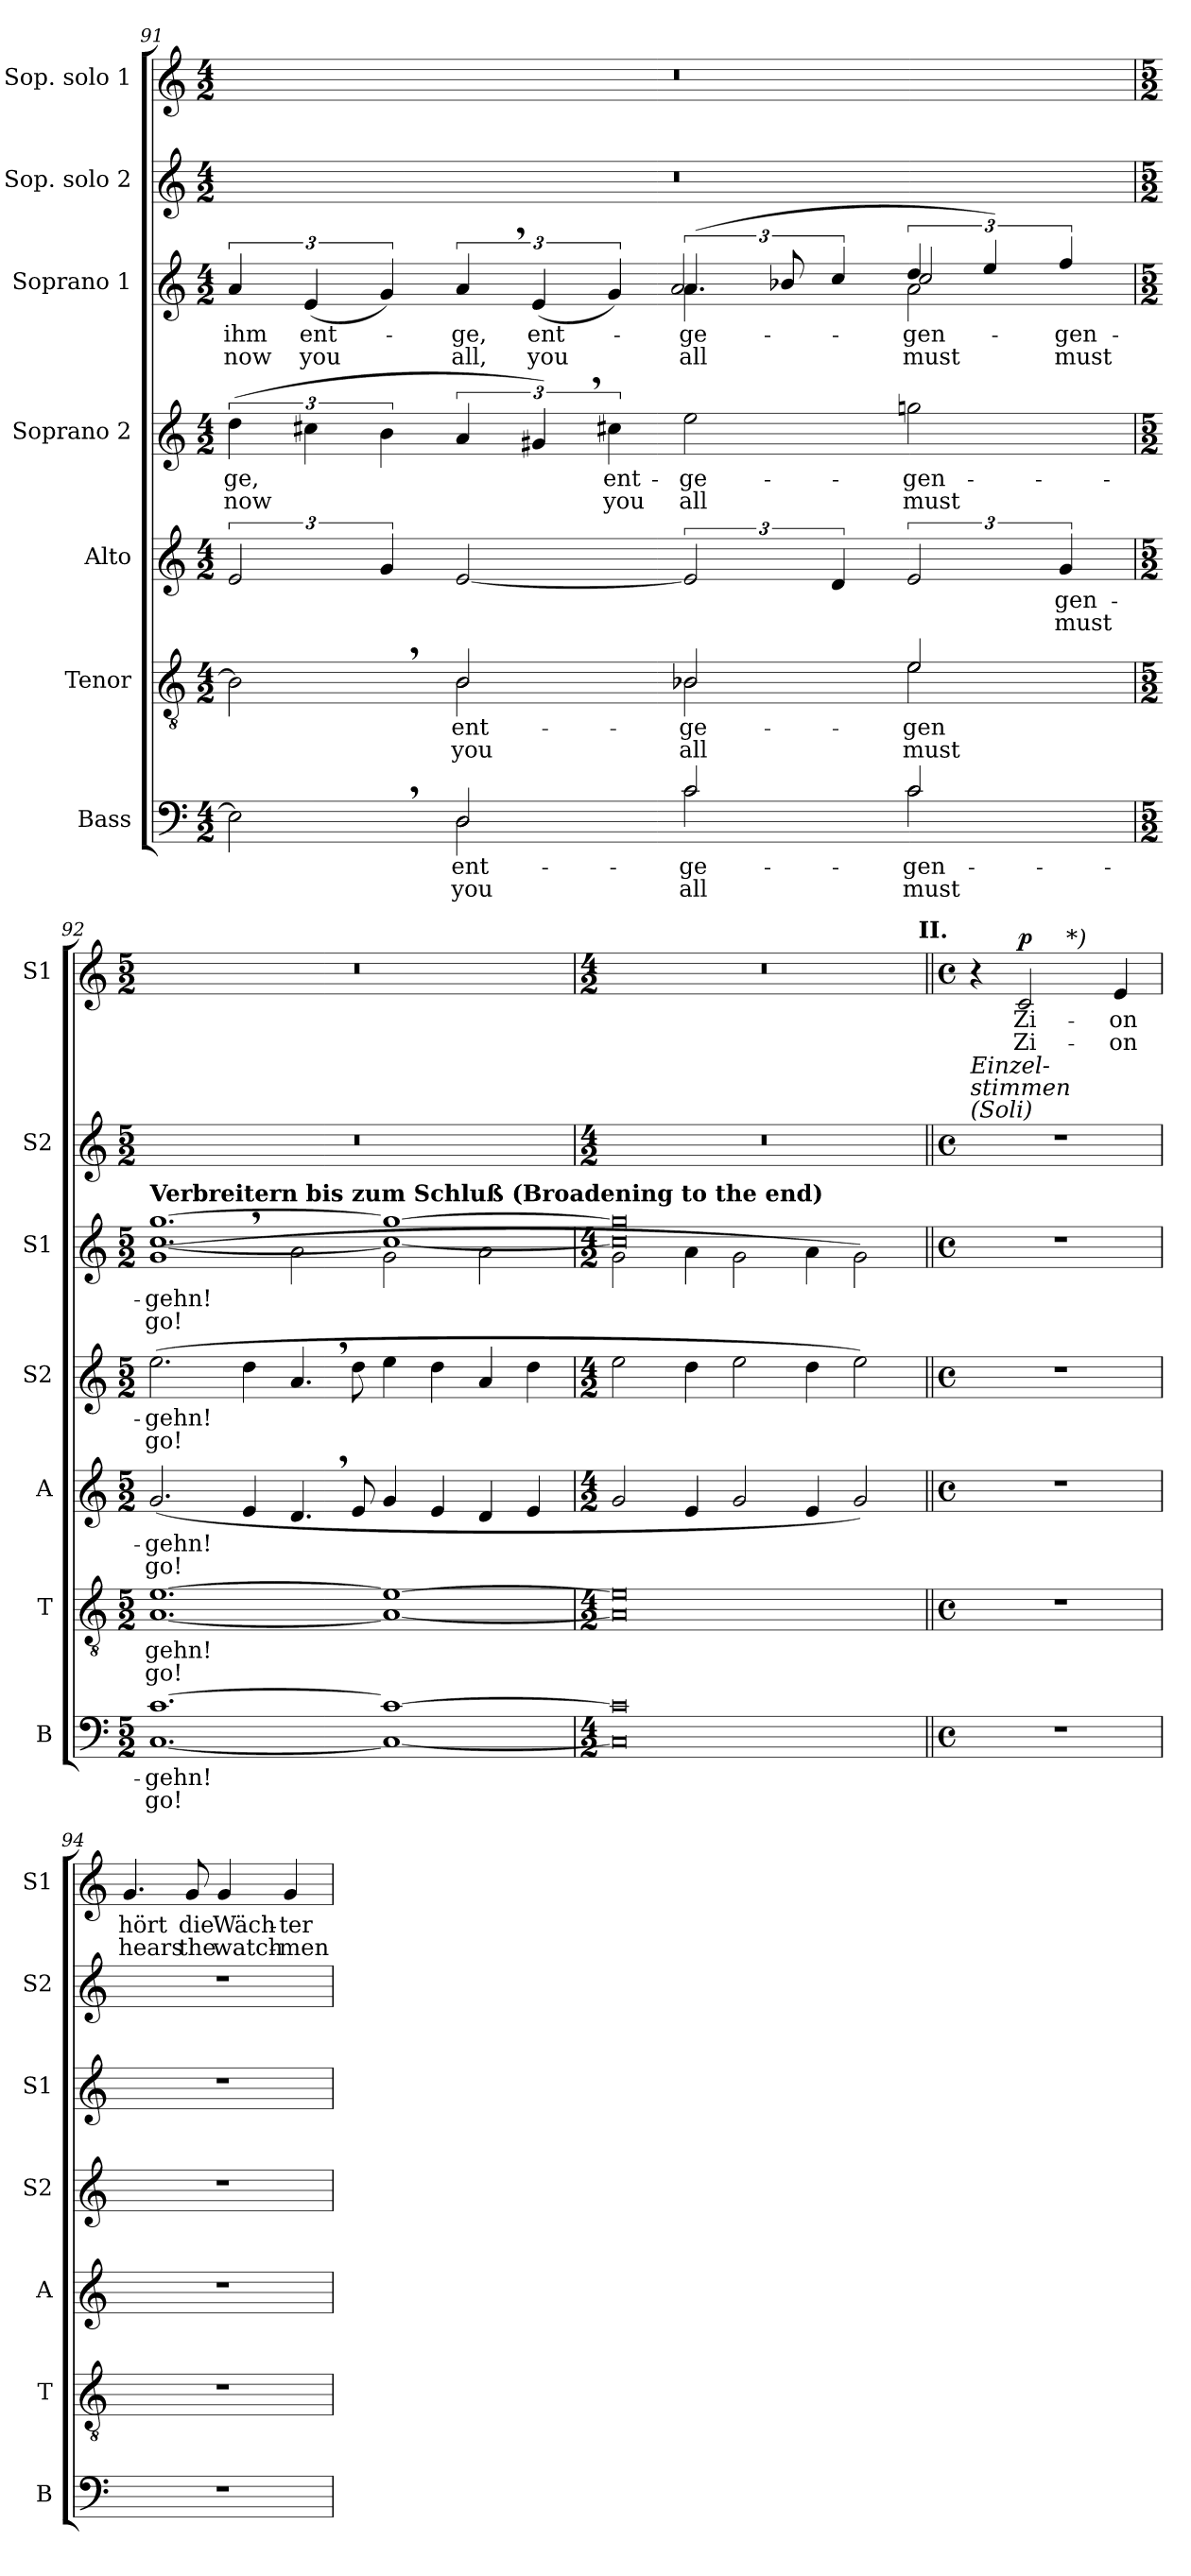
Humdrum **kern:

**kern	**text	**text	**kern	**text	**text	**kern	**text	**text	**kern	**text	**text	**kern	**text	**text	**kern	**kern	**text	**text	**dynam
*part7	*part7	*part7	*part6	*part6	*part6	*part5	*part5	*part5	*part4	*part4	*part4	*part3	*part3	*part3	*part2	*part1	*part1	*part1	*part1
*staff7	*staff7	*staff7	*staff6	*staff6	*staff6	*staff5	*staff5	*staff5	*staff4	*staff4	*staff4	*staff3	*staff3	*staff3	*staff2	*staff1	*staff1	*staff1	*staff1
*I"Bass	*	*	*I"Tenor	*	*	*I"Alto	*	*	*I"Soprano 2	*	*	*I"Soprano 1	*	*	*I"Sop. solo 2	*I"Sop. solo 1	*	*	*
*I'B	*	*	*I'T	*	*	*I'A	*	*	*I'S2	*	*	*I'S1	*	*	*I'S2	*I'S1	*	*	*
*clefF4	*	*	*clefGv2	*	*	*clefG2	*	*	*clefG2	*	*	*clefG2	*	*	*clefG2	*clefG2	*	*	*
*k[]	*	*	*k[]	*	*	*k[]	*	*	*k[]	*	*	*k[]	*	*	*k[]	*k[]	*	*	*
*C:	*	*	*C:	*	*	*C:	*	*	*C:	*	*	*C:	*	*	*C:	*C:	*	*	*
*M4/2	*	*	*M4/2	*	*	*M4/2	*	*	*M4/2	*	*	*M4/2	*	*	*M4/2	*M4/2	*	*	*
=91	=91	=91	=91	=91	=91	=91	=91	=91	=91	=91	=91	=91	=91	=91	=91	=91	=91	=91	=91
*^	*	*	*^	*	*	*	*	*	*	*	*	*	*	*	*	*	*	*	*
!	!	!	!	!	!	!	!	!	!	!	!	!LO:LY:b	!LO:LY:b	!	!	!	!	!	!	!	!
!	!	!	!	!	!	!	!	!	!	!	!	!	!	!	!LO:LY:b	!LO:LY:b	!	!	!	!	!
*	*	*	*	*	*	*	*	*	*	*	*	*	*	*^	*	*	*	*	*	*	*
*	*	*	*	*	*	*	*	*	*	*	*	*	*	*	*^	*	*	*	*	*	*	*
2E,>\]	2ryy	.	.	2B,>\]	2rCyy	.	.	3e/	.	.	(>6dd\	-ge­,	now	6a/	1ryy	1ryy	ihm	now	0r	0r	.	.	.
!	!	!	!	!	!	!	!	!	!	!	!	!	!	!	!	!	!LO:LY:b	!LO:LY:b	!	!	!	!	!
.	.	.	.	.	.	.	.	.	.	.	6cc#X\	.	.	(<6e/	.	.	ent-	you	.	.	.	.	.
.	.	.	.	.	.	.	.	6g/	.	.	6b\	.	.	6g/)	.	.	.	.	.	.	.	.	.
!	!	!LO:LY:b	!LO:LY:b	!	!	!	!	!	!	!	!	!	!	!	!	!	!	!	!	!	!	!	!
!	!	!	!	!	!	!LO:LY:b	!LO:LY:b	!	!	!	!	!	!	!	!	!	!	!	!	!	!	!	!
!	!	!	!	!	!	!	!	!	!	!	!	!	!	!	!	!	!LO:LY:b	!LO:LY:b	!	!	!	!	!
2D/	2D\	ent-	you	2B/	2B\	ent-	you	[2e/	.	.	6a/	.	.	6a,>/	.	.	-ge­,	all,	.	.	.	.	.
!	!	!	!	!	!	!	!	!	!	!	!	!	!	!	!	!	!LO:LY:b	!LO:LY:b	!	!	!	!	!
.	.	.	.	.	.	.	.	.	.	.	6g#X,>/)	.	.	(<6e/	.	.	ent-	you	.	.	.	.	.
!	!	!	!	!	!	!	!	!	!	!	!	!LO:LY:b	!LO:LY:b	!	!	!	!	!	!	!	!	!	!
.	.	.	.	.	.	.	.	.	.	.	6cc#X\	ent-	you	6g/)	.	.	.	.	.	.	.	.	.
!	!	!LO:LY:b	!LO:LY:b	!	!	!	!	!	!	!	!	!	!	!	!	!	!	!	!	!	!	!	!
!	!	!	!	!	!	!LO:LY:b	!LO:LY:b	!	!	!	!	!	!	!	!	!	!	!	!	!	!	!	!
!	!	!	!	!	!	!	!	!	!	!	!	!LO:LY:b	!LO:LY:b	!	!	!	!	!	!	!	!	!	!
!	!	!	!	!	!	!	!	!	!	!	!	!	!	!	!	!	!LO:LY:a	!LO:LY:a	!	!	!	!	!
!	!	!	!	!	!	!	!	!	!	!	!	!	!	!	!	!	!LO:LY:b	!LO:LY:b	!	!	!	!	!
2c/	2c\	-ge-	all	2B-X/	2B-\	-ge-	all	3e/]	.	.	2ee\	-ge-	all	(6.a/	2a/	2a\	-ge-	all	.	.	.	.	.
.	.	.	.	.	.	.	.	.	.	.	.	.	.	12b-X/	.	.	.	.	.	.	.	.	.
.	.	.	.	.	.	.	.	6d/	.	.	.	.	.	6cc/	.	.	.	.	.	.	.	.	.
!	!	!LO:LY:b	!LO:LY:b	!	!	!	!	!	!	!	!	!	!	!	!	!	!	!	!	!	!	!	!
!	!	!	!	!	!	!LO:LY:b	!LO:LY:b	!	!	!	!	!	!	!	!	!	!	!	!	!	!	!	!
!	!	!	!	!	!	!	!	!	!	!	!	!LO:LY:b	!LO:LY:b	!	!	!	!	!	!	!	!	!	!
!	!	!	!	!	!	!	!	!	!	!	!	!	!	!	!	!	!LO:LY:b	!LO:LY:b	!	!	!	!	!
2c/	2c\	-gen-	must	2e/	2e\	-gen	must	3e/	.	.	2ggn\	-gen-	must	6dd/	2cc/	2a\	-gen-	must	.	.	.	.	.
.	.	.	.	.	.	.	.	.	.	.	.	.	.	6ee/)	.	.	.	.	.	.	.	.	.
!	!	!	!	!	!	!	!	!	!LO:LY:b	!LO:LY:b	!	!	!	!	!	!	!	!	!	!	!	!	!
!	!	!	!	!	!	!	!	!	!	!	!	!	!	!	!	!	!LO:LY:a	!LO:LY:a	!	!	!	!	!
.	.	.	.	.	.	.	.	6g/	-gen-	must	.	.	.	6ff/	.	.	-gen-	must	.	.	.	.	.
!!LO:PB:g=z
=92	=92	=92	=92	=92	=92	=92	=92	=92	=92	=92	=92	=92	=92	=92	=92	=92	=92	=92	=92	=92	=92	=92	=92
*M5/2	*	*	*	*M5/2	*	*	*	*M5/2	*	*	*M5/2	*	*	*M5/2	*	*	*	*	*M5/2	*M5/2	*	*	*
!	!	!LO:LY:b	!LO:LY:b	!	!	!	!	!	!	!	!	!	!	!	!	!	!	!	!	!	!	!	!
!	!	!	!	!	!	!LO:LY:b	!LO:LY:b	!	!	!	!	!	!	!	!	!	!	!	!	!	!	!	!
!	!	!	!	!	!	!	!	!	!LO:LY:b	!LO:LY:b	!	!	!	!	!	!	!	!	!	!	!	!	!
!	!	!	!	!	!	!	!	!	!	!	!	!LO:LY:b	!LO:LY:b	!	!	!	!	!	!	!	!	!	!
!	!	!	!	!	!	!	!	!	!	!	!	!	!	!	!	!	!LO:LY:a	!LO:LY:a	!	!	!	!	!
!	!	!	!	!	!	!	!	!	!	!	!	!	!	!LO:TX:a:B:t=Verbreitern bis zum Schluß (Broadening to the end)	!	!	!	!	!	!	!	!	!
!	!	!	!	!	!	!	!	!	!	!	!	!	!	!	!	!	!LO:LY:b	!LO:LY:b	!	!	!	!	!
[>1.c	[<1.C	-gehn!	go!	[>1.e	[<1.A	gehn!	go!	(<2.g/	-gehn!	go!	(>2.ee\	-gehn!	go!	[>1.gg	[>1.cc	(<1g,<	gehn!	go!	2%5r	2%5r	.	.	.
.	.	.	.	.	.	.	.	4e/	.	.	4dd\	.	.	.	.	.	.	.	.	.	.	.	.
.	.	.	.	.	.	.	.	4.d,>/	.	.	4.a,>/	.	.	.	.	2a\	.	.	.	.	.	.	.
.	.	.	.	.	.	.	.	8e/	.	.	8dd\	.	.	.	.	.	.	.	.	.	.	.	.
1c_	1C_	.	.	1e_	1A_	.	.	4g/	.	.	4ee\	.	.	1gg_	1cc_	2g\	.	.	.	.	.	.	.
.	.	.	.	.	.	.	.	4e/	.	.	4dd\	.	.	.	.	.	.	.	.	.	.	.	.
.	.	.	.	.	.	.	.	4d/	.	.	4a/	.	.	.	.	2a\	.	.	.	.	.	.	.
.	.	.	.	.	.	.	.	4e/	.	.	4dd\	.	.	.	.	.	.	.	.	.	.	.	.
=93	=93	=93	=93	=93	=93	=93	=93	=93	=93	=93	=93	=93	=93	=93	=93	=93	=93	=93	=93	=93	=93	=93	=93
*M4/2	*	*	*	*M4/2	*	*	*	*M4/2	*	*	*M4/2	*	*	*M4/2	*	*	*	*	*M4/2	*M4/2	*	*	*
0c]	0C]	.	.	0e]	0A]	.	.	2g/	.	.	2ee\	.	.	0gg]	0cc]	2g\	.	.	0r	0r	.	.	.
.	.	.	.	.	.	.	.	4e/	.	.	4dd\	.	.	.	.	4a\	.	.	.	.	.	.	.
.	.	.	.	.	.	.	.	2g/	.	.	2ee\	.	.	.	.	2g\	.	.	.	.	.	.	.
.	.	.	.	.	.	.	.	4e/	.	.	4dd\	.	.	.	.	4a\	.	.	.	.	.	.	.
.	.	.	.	.	.	.	.	2g/)	.	.	2ee\)	.	.	.	.	2g\)	.	.	.	.	.	.	.
*v	*v	*	*	*	*	*	*	*	*	*	*	*	*	*v	*v	*v	*	*	*	*	*	*	*
*	*	*	*v	*v	*	*	*	*	*	*	*	*	*	*	*	*	*	*	*	*
!!LO:LB:g=z
!!LO:REH:place=s1:a:B:enc=none:fs=14.3:t=II.
=93X1||	=93X1||	=93X1||	=93X1||	=93X1||	=93X1||	=93X1||	=93X1||	=93X1||	=93X1||	=93X1||	=93X1||	=93X1||	=93X1||	=93X1||	=93X1||	=93X1||	=93X1||	=93X1||	=93X1||
*M4/4	*	*	*M4/4	*	*	*M4/4	*	*	*M4/4	*	*	*M4/4	*	*	*M4/4	*M4/4	*	*	*
*met(c)	*	*	*met(c)	*	*	*met(c)	*	*	*met(c)	*	*	*met(c)	*	*	*met(c)	*met(c)	*	*	*
*	*	*	*	*	*	*	*	*	*	*	*	*^	*	*	*	*	*	*	*
*	*	*	*	*	*	*	*	*	*	*	*	*	*^	*	*	*	*	*	*	*
!	!	!	!	!	!	!	!	!	!	!	!	!	!	!	!	!	!	!LO:TX:a:B:t=Gehende, ruhige Viertel (	!	!	!
!	!	!	!	!	!	!	!	!	!	!	!	!	!	!	!	!	!	!LO:TX:a:i:t=Andante	!	!	!
!	!	!	!	!	!	!	!	!	!	!	!	!	!	!	!	!	!	!LO:TX:a:t=; quietly, in four)	!	!	!
!	!	!	!	!	!	!	!	!	!	!	!	!	!	!	!	!	!LO:TX:a:i:t=Einzel-\nstimmen\n(Soli)	!	!	!	!
*	*	*	*	*	*	*	*	*	*	*	*	*v	*v	*v	*	*	*	*^	*	*	*
1r	.	.	1r	.	.	1r	.	.	1r	.	.	1r	.	.	1r	4r	2ryy	.	.	.
!	!	!	!	!	!	!	!	!	!	!	!	!	!	!	!	!	!	!LO:LY:b	!LO:LY:b	!LO:DY:a
.	.	.	.	.	.	.	.	.	.	.	.	.	.	.	.	2c/	.	Zi-	Zi-	p
!	!	!	!	!	!	!	!	!	!	!	!	!	!	!	!	!	!LO:TX:a:i:t=*)	!	!	!
.	.	.	.	.	.	.	.	.	.	.	.	.	.	.	.	.	2ryy	.	.	.
!	!	!	!	!	!	!	!	!	!	!	!	!	!	!	!	!	!	!LO:LY:b	!LO:LY:b	!
.	.	.	.	.	.	.	.	.	.	.	.	.	.	.	.	4e/	.	-on	-on	.
*	*	*	*	*	*	*	*	*	*	*	*	*	*	*	*	*v	*v	*	*	*
=94	=94	=94	=94	=94	=94	=94	=94	=94	=94	=94	=94	=94	=94	=94	=94	=94	=94	=94	=94
*	*	*	*	*	*	*	*	*	*	*	*	*	*	*	*	*^	*	*	*
!	!	!	!	!	!	!	!	!	!	!	!	!	!	!	!	!	!	!LO:LY:b	!LO:LY:b	!
*	*	*	*	*	*	*	*	*	*	*	*	*	*	*	*	*v	*v	*	*	*
1r	.	.	1r	.	.	1r	.	.	1r	.	.	1r	.	.	1r	4.g/	hört	hears	.
!	!	!	!	!	!	!	!	!	!	!	!	!	!	!	!	!	!LO:LY:b	!LO:LY:b	!
.	.	.	.	.	.	.	.	.	.	.	.	.	.	.	.	8g/	die	the	.
!	!	!	!	!	!	!	!	!	!	!	!	!	!	!	!	!	!LO:LY:b	!LO:LY:b	!
.	.	.	.	.	.	.	.	.	.	.	.	.	.	.	.	4g/	Wäch-	watch-	.
!	!	!	!	!	!	!	!	!	!	!	!	!	!	!	!	!	!LO:LY:b	!LO:LY:b	!
.	.	.	.	.	.	.	.	.	.	.	.	.	.	.	.	4g/	-ter	-men	.
=	=	=	=	=	=	=	=	=	=	=	=	=	=	=	=	=	=	=	=
*-	*-	*-	*-	*-	*-	*-	*-	*-	*-	*-	*-	*-	*-	*-	*-	*-	*-	*-	*-
